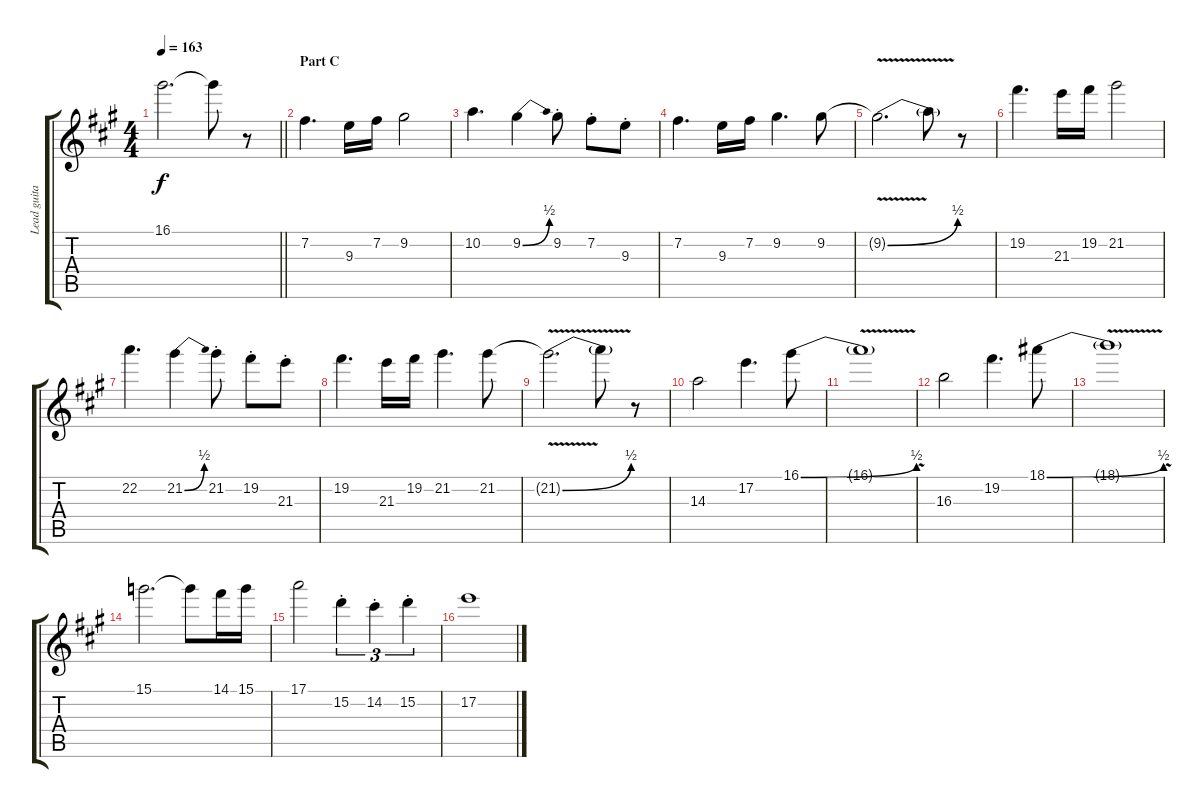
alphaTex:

\track ("Lead guitar" "Lead guita") {instrument overdrivenguitar}
\staff {score tabs}
\tuning (E4 B3 G3 D3 A2 E2) {hide}
\ts (4 4)
\tempo 163
\clef g2
\barLineRight lightlight
\ks a
16.1{t}.2{d dy f} 16.1{t}.8 r.8 |
\section ("" "Part C")
7.2.4{d} 9.3.16 7.2.16 9.2.2 |
10.2.4{d} 9.2{be (bend 0 0 60 2)}.4 9.2{st}.8 7.2{st}.8 9.3{st}.8 |
7.2.4{d} 9.3.16 7.2.16 9.2.4{d} 9.2.8 |
9.2{be (bend 0 0 60 2) v t}.2{d} 9.2{t}.8 r.8 |
19.2.4{d} 21.3.16 19.2.16 21.2.2 |
22.2.4{d} 21.2{be (bend 0 0 60 2)}.4 21.2{st}.8 19.2{st}.8 21.3{st}.8 |
19.2.4{d} 21.3.16 19.2.16 21.2.4{d} 21.2.8 |
21.2{be (bend 0 0 60 2) v t}.2{d} 21.2{t}.8 r.8 |
14.3.2 17.2.4{d} 16.1{be (bend 0 0 60 2)}.8 |
16.1{v t}.1 |
16.3.2 19.2.4{d} 18.1{be (bend 0 0 60 2)}.8 |
18.1{v t}.1 |
15.1.2{d} 15.1{t}.8 14.1.16 15.1.16 |
17.1.2 15.2{st}.4{tu (3 2)} 14.2{st}.4{tu (3 2)} 15.2{st}.4{tu (3 2)} |
17.2{sl}.1
